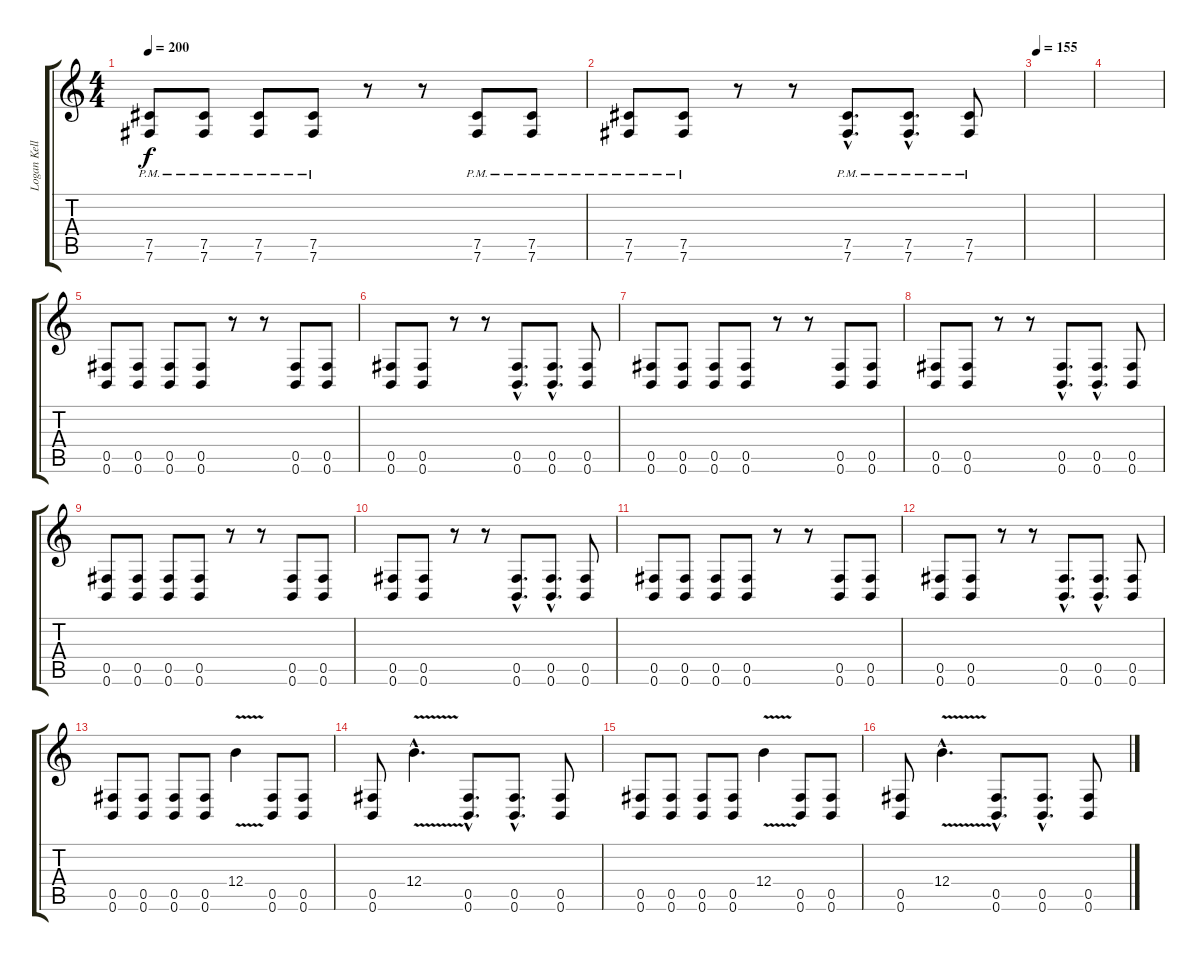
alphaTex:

\track ("Logan Kelly" "Logan Kell") {instrument distortionguitar}
\staff {score tabs}
\tuning (Db4 Ab3 E3 B2 Gb2 B1) {hide}
\ts (4 4)
\tempo 200
\clef g2
\ks c
(7.5{pm} 7.6{pm}).8{dy f} (7.5{pm} 7.6{pm}).8 (7.5{pm} 7.6{pm}).8 (7.5{pm} 7.6{pm}).8 r.8 r.8 (7.5{pm} 7.6{pm}).8 (7.5{pm} 7.6{pm}).8 |
(7.5{pm} 7.6{pm}).8 (7.5{pm} 7.6{pm}).8 r.8 r.8 (7.5{hac pm} 7.6{hac pm}).8{d} (7.5{hac pm} 7.6{hac pm}).8{d} (7.5{pm} 7.6{pm}).8 |
\tempo 155
|
|
(0.5 0.6).8 (0.5 0.6).8 (0.5 0.6).8 (0.5 0.6).8 r.8 r.8 (0.5 0.6).8 (0.5 0.6).8 |
(0.5 0.6).8 (0.5 0.6).8 r.8 r.8 (0.5{hac} 0.6{hac}).8{d} (0.5{hac} 0.6{hac}).8{d} (0.5 0.6).8 |
(0.5 0.6).8 (0.5 0.6).8 (0.5 0.6).8 (0.5 0.6).8 r.8 r.8 (0.5 0.6).8 (0.5 0.6).8 |
(0.5 0.6).8 (0.5 0.6).8 r.8 r.8 (0.5{hac} 0.6{hac}).8{d} (0.5{hac} 0.6{hac}).8{d} (0.5 0.6).8 |
(0.5 0.6).8 (0.5 0.6).8 (0.5 0.6).8 (0.5 0.6).8 r.8 r.8 (0.5 0.6).8 (0.5 0.6).8 |
(0.5 0.6).8 (0.5 0.6).8 r.8 r.8 (0.5{hac} 0.6{hac}).8{d} (0.5{hac} 0.6{hac}).8{d} (0.5 0.6).8 |
(0.5 0.6).8 (0.5 0.6).8 (0.5 0.6).8 (0.5 0.6).8 r.8 r.8 (0.5 0.6).8 (0.5 0.6).8 |
(0.5 0.6).8 (0.5 0.6).8 r.8 r.8 (0.5{hac} 0.6{hac}).8{d} (0.5{hac} 0.6{hac}).8{d} (0.5 0.6).8 |
(0.5 0.6).8 (0.5 0.6).8 (0.5 0.6).8 (0.5 0.6).8 12.4{v}.4 (0.5 0.6).8 (0.5 0.6).8 |
(0.5 0.6).8 12.4{v hac}.4{d} (0.5{hac} 0.6{hac}).8{d} (0.5{hac} 0.6{hac}).8{d} (0.5 0.6).8 |
(0.5 0.6).8 (0.5 0.6).8 (0.5 0.6).8 (0.5 0.6).8 12.4{v}.4 (0.5 0.6).8 (0.5 0.6).8 |
(0.5 0.6).8 12.4{v hac}.4{d} (0.5{hac} 0.6{hac}).8{d} (0.5{hac} 0.6{hac}).8{d} (0.5 0.6).8
